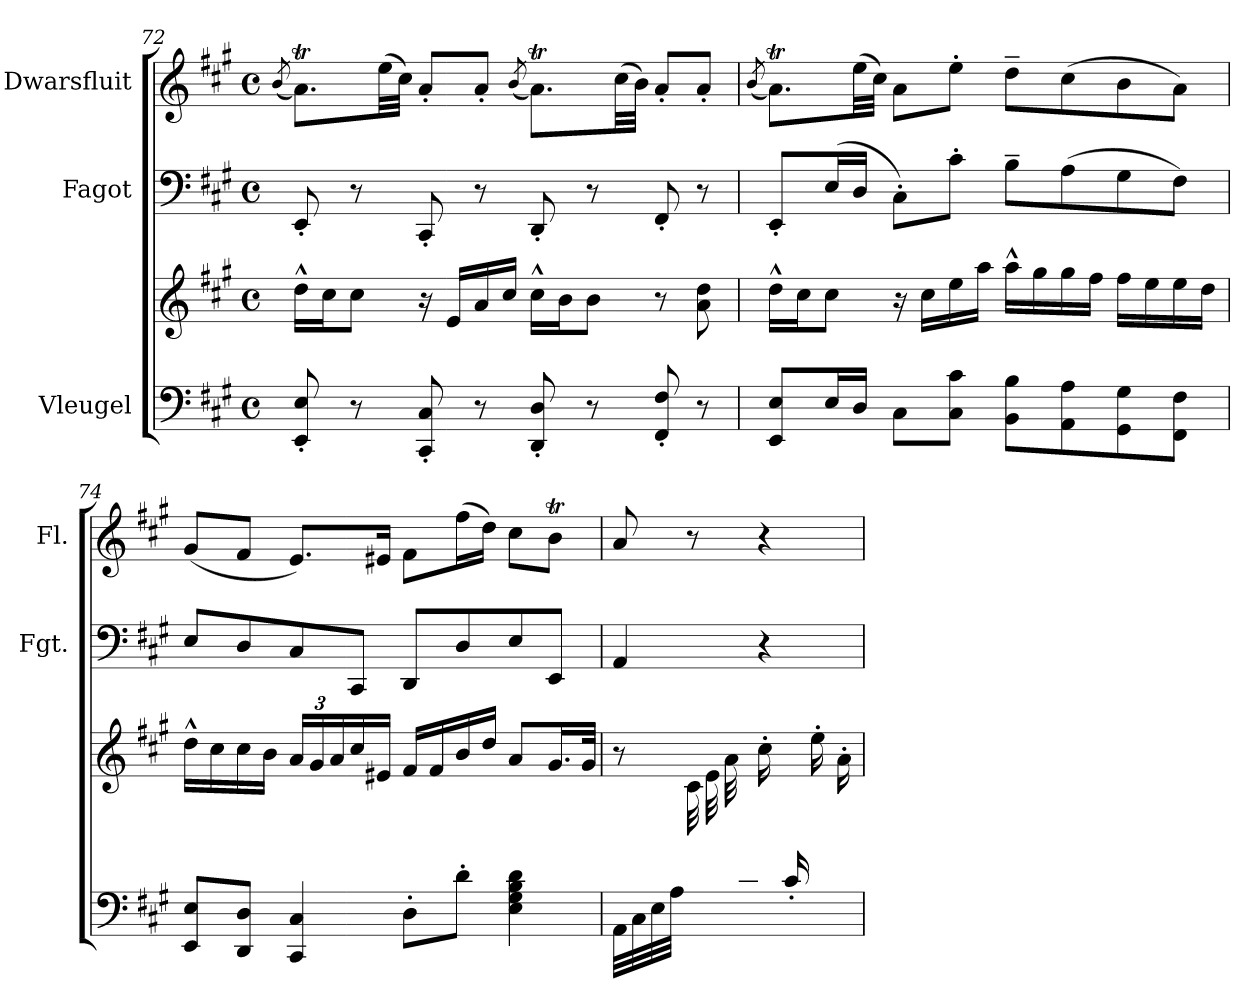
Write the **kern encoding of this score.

**kern	**kern	**kern	**kern
*part3	*part3	*part2	*part1
*staff4	*staff3	*staff2	*staff1
*I"Vleugel	*	*I"Fagot	*I"Dwarsfluit
*	*	*I'Fgt.	*I'Fl.
!!LO:LB:g=z
*clefF4	*clefG2	*clefF4	*clefG2
*k[f#c#g#]	*k[f#c#g#]	*k[f#c#g#]	*k[f#c#g#]
*M4/4	*M4/4	*M4/4	*M4/4
*met(c)	*met(c)	*met(c)	*met(c)
=72	=72	=72	=72
.	.	.	(8qb/
8EE/' 8E/'	16dd^^\LL	8EE'/	8.aT\L)
.	16cc#\J	.	.
8r	8cc#\J	8r	.
.	.	.	(32ee\LL
.	.	.	32cc#\JJJ)
8CC#/' 8C#/'	16r	8CC#'/	8a'/L
.	16e/LL	.	.
8r	16a/	8r	8a'/J
.	16cc#/JJ	.	.
.	.	.	(8qb/
8DD/' 8D/'	16cc#^^\LL	8DD'/	8.aT\L)
.	16b\J	.	.
8r	8b\J	8r	.
.	.	.	(32cc#\LL
.	.	.	32b\JJJ)
8FF#/' 8F#/'	8r	8FF#'/	8a'/L
8r	8a\ 8dd\	8r	8a'/J
=73	=73	=73	=73
.	.	.	(8qb/
8EE/ 8E/L	16dd^^\LL	8EE'/L	8.aT\L)
.	16cc#\J	.	.
16E/L	8cc#\J	(16E/L	.
16D/JJ	.	16D/JJ	(32ee\LL
.	.	.	32cc#\JJJ)
8C#\L	16r	8C#'\L)	8a\L
.	16cc#\LL	.	.
8C#\ 8c#\J	16ee\	8c#'\J	8ee'\J
.	16aa\JJ	.	.
8BB\ 8B\L	16aa^^\LL	8B~\L	8dd~\L
.	16gg#\	.	.
8AA\ 8A\	16gg#\	(8A\	(8cc#\
.	16ff#\JJ	.	.
8GG#\ 8G#\	16ff#\LL	8G#\	8b\
.	16ee\	.	.
8FF#\ 8F#\J	16ee\	8F#\J)	8a\J)
.	16dd\JJ	.	.
=74	=74	=74	=74
8EE/ 8E/L	16dd^^\LL	8E/L	(8g#/L
.	16cc#\	.	.
8DD/ 8D/J	16cc#\	8D/	8f#/J
.	16b\JJ	.	.
*	*Xbrackettup	*	*
4CC#/ 4C#/	24a/LL	8C#/	8.e/L)
.	24g#/	.	.
.	24a/	.	.
.	16cc#/	8CC#/J	.
.	16e#X/JJ	.	16e#X/Jk
8D'\L	16f#/LL	8DD/L	8f#\L
.	16f#/	.	.
8d'\J	16b/	8D/	(16ff#\L
.	16dd/JJ	.	16dd\JJ)
4E\ 4G#\ 4B\ 4d\	8a/L	8E/	8cc#\L
.	16.g#/L	8EE/J	8bT\J
.	32g#/JJk	.	.
!!LO:LB:g=z
=75	=75	=75	=75
*^	*	*	*
8..ryy	32AA\LLL	8r	4AA/	8a/
.	32C#\	.	.	.
.	32E\	.	.	.
.	32A\JJJ	.	.	.
.	8ryy	32c#\LLL	.	8r
.	.	32e\	.	.
.	.	32a\	.	.
32c#/JJJ	.	32ryy	.	.
16ryy	4ryy	16cc#'\LL	4r	4r
16c#'/	.	16ryy	.	.
8ryy	.	16ee'\	.	.
.	.	16a'\JJ	.	.
*v	*v	*	*	*
=	=	=	=
*-	*-	*-	*-
